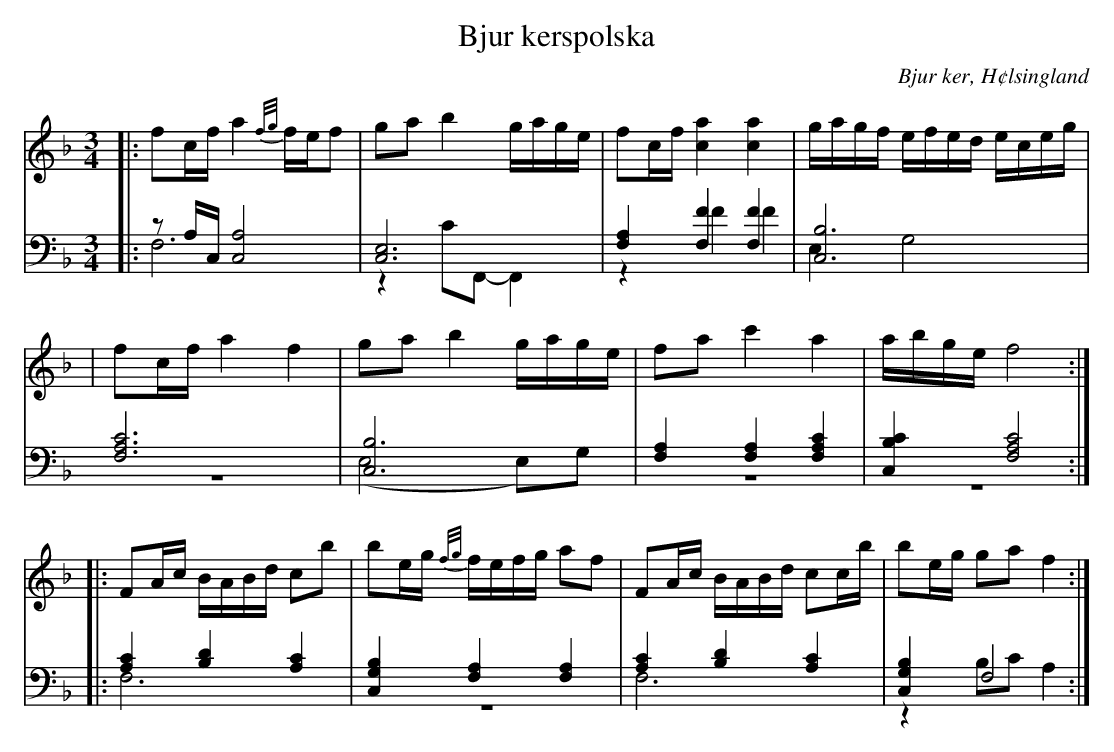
X:1
T: Bjur kerspolska
O: Bjur ker, H¢lsingland
M: 3/4
L: 1/8
K: F
V:1
V:2
V:3 merge
V: 1
|:fc/f/ a2 {f/g/}f/e/f|ga b2 g/a/g/e/|fc/f/ [c2a2] [c2a2]|g/a/g/f/ e/f/e/d/ e/c/e/g/|
|fc/f/ a2 f2|ga b2 g/a/g/e/|fa c'2 a2| a/b/g/e/ f4:|
|:FA/c/ B/A/B/d/ cb|be/g/ {f/g/}f/e/f/g/ af|FA/c/ B/A/B/d/ cc/b/|be/g/ ga f2:|
V:2 clef=bass
|:zA,/C,/ [A,4C,4]|[C,6E,6]|[F,2A,2] [F,2F2] [F,2F2]|[C,6B,6]|
[F,6A,6C6]|[C,6B,6]|[F,2A,2] [F,2A,2] [F,2A,2C2]|[C,2B,2C2] [F,4A,4C4]:|
 |:[A,2C2] [B,2D2] [A,2C2]|[C,2G,2B,2] [F,2A,2] [F,2A,2]|[A,2C2] [B,2D2] [A,2C2]|[C,2G,2B,2] F,4 :|
V:3 clef=bass
 |:F,6|z2 CF,,-F,,2|z2 F2 F2|E,2 G,4|
 |z6|(E,4 E,)G,|z6|z6:|
|:F,6|z6|F,6|z2 B,C A,2:|
